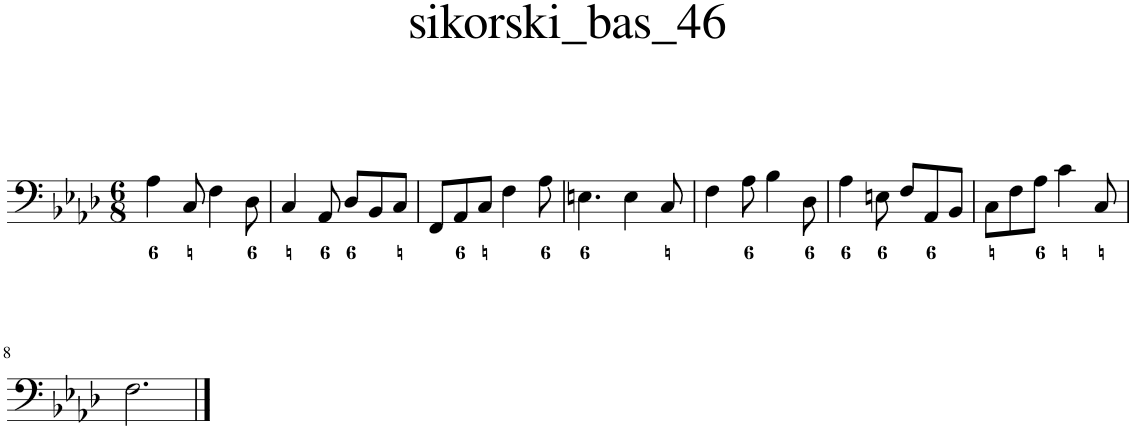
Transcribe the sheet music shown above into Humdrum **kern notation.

**kern
*part1
*staff1
*I"Piano
*I'Pno.
*clefF4
*k[b-e-a-d-]
*M6/8
=1
4A-\
8C/
4F\
8D-\
=2
4C/
8AA-/
8D-/L
8BB-/
8C/J
=3
8FF/L
8AA-/
8C/J
4F\
8A-\
=4
4.En\
4E\
8C/
=5
4F\
8A-\
4B-\
8D-\
=6
4A-\
8En\
8F/L
8AA-/
8BB-/J
=7
8C\L
8F\
8A-\J
4c\
8C/
!!LO:LB:g=z
=8
2.F\
==
*-
